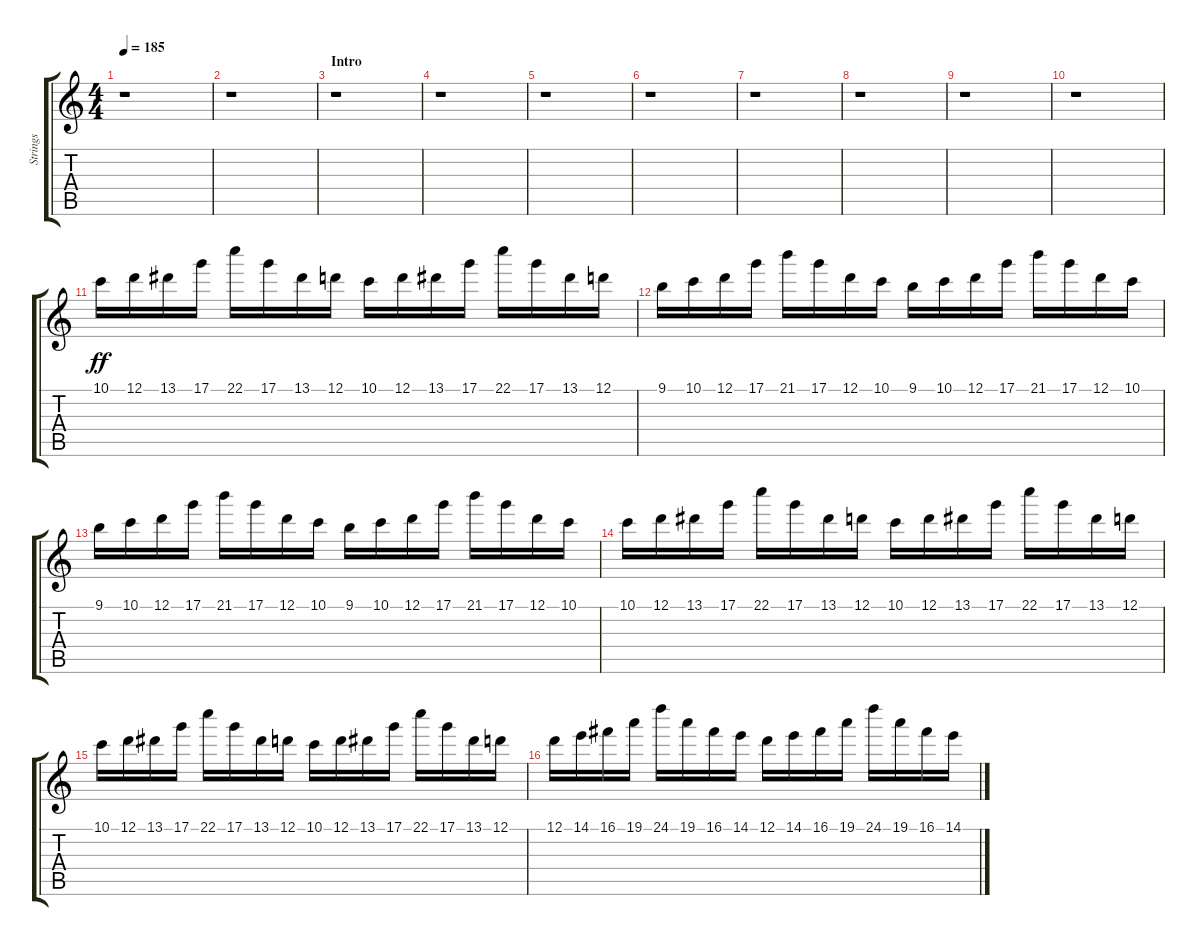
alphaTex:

\track ("Strings" "Strings") {instrument electricguitarclean}
\staff {score tabs}
\tuning (D4 A3 F3 C3 G2 C2) {hide}
\ts (4 4)
\tempo 185
\clef g2
\ks aminor
r.1{dy ff instrument electricguitarclean} |
r.1 |
\section ("" "Intro")
r.1 |
r.1 |
r.1 |
r.1 |
r.1 |
r.1 |
r.1 |
r.1 |
10.1.16 12.1.16 13.1.16 17.1.16 22.1.16 17.1.16 13.1.16 12.1.16 10.1.16 12.1.16 13.1.16 17.1.16 22.1.16 17.1.16 13.1.16 12.1.16 |
9.1.16 10.1.16 12.1.16 17.1.16 21.1.16 17.1.16 12.1.16 10.1.16 9.1.16 10.1.16 12.1.16 17.1.16 21.1.16 17.1.16 12.1.16 10.1.16 |
9.1.16 10.1.16 12.1.16 17.1.16 21.1.16 17.1.16 12.1.16 10.1.16 9.1.16 10.1.16 12.1.16 17.1.16 21.1.16 17.1.16 12.1.16 10.1.16 |
10.1.16 12.1.16 13.1.16 17.1.16 22.1.16 17.1.16 13.1.16 12.1.16 10.1.16 12.1.16 13.1.16 17.1.16 22.1.16 17.1.16 13.1.16 12.1.16 |
10.1.16 12.1.16 13.1.16 17.1.16 22.1.16 17.1.16 13.1.16 12.1.16 10.1.16 12.1.16 13.1.16 17.1.16 22.1.16 17.1.16 13.1.16 12.1.16 |
12.1.16 14.1.16 16.1.16 19.1.16 24.1.16 19.1.16 16.1.16 14.1.16 12.1.16 14.1.16 16.1.16 19.1.16 24.1.16 19.1.16 16.1.16 14.1.16
